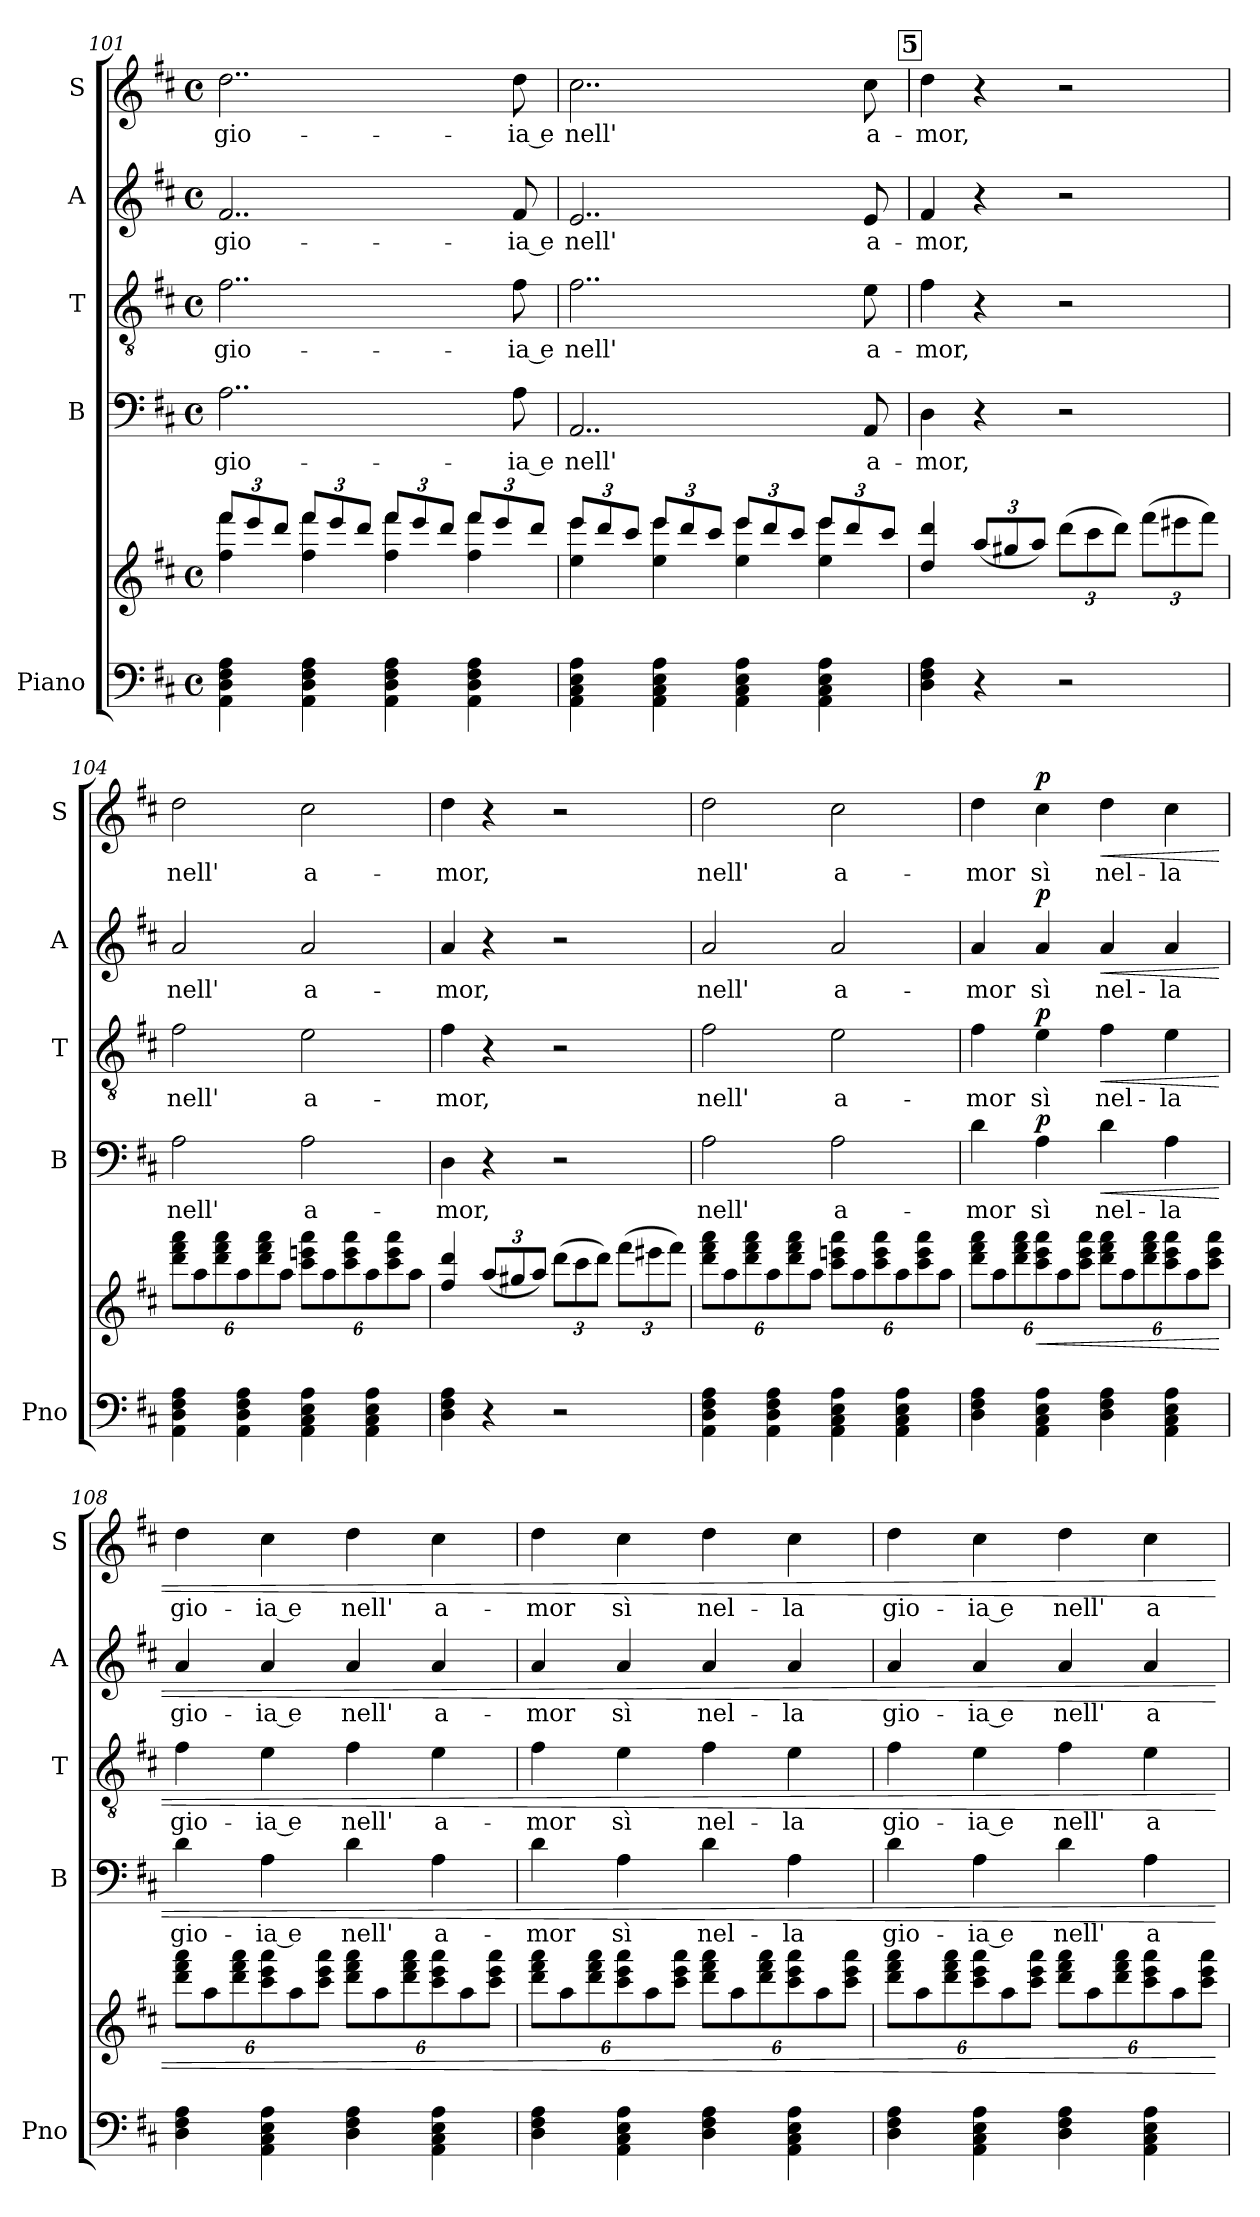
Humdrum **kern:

**kern	**kern	**dynam	**kern	**text	**dynam	**kern	**text	**dynam	**kern	**text	**dynam	**kern	**text	**dynam
*part5	*part5	*part5	*part4	*part4	*part4	*part3	*part3	*part3	*part2	*part2	*part2	*part1	*part1	*part1
*staff6	*staff5	*staff5/6	*staff4	*staff4	*staff4	*staff3	*staff3	*staff3	*staff2	*staff2	*staff2	*staff1	*staff1	*staff1
*I"Piano	*	*	*I"B	*	*	*I"T	*	*	*I"A	*	*	*I"S	*	*
*I'Pno	*	*	*I'B	*	*	*I'T	*	*	*I'A	*	*	*I'S	*	*
!!LO:LB:g=z
*clefF4	*clefG2	*	*clefF4	*	*	*clefGv2	*	*	*clefG2	*	*	*clefG2	*	*
*k[f#c#]	*k[f#c#]	*	*k[f#c#]	*	*	*k[f#c#]	*	*	*k[f#c#]	*	*	*k[f#c#]	*	*
*M4/4	*M4/4	*	*M4/4	*	*	*M4/4	*	*	*M4/4	*	*	*M4/4	*	*
*met(c)	*met(c)	*	*met(c)	*	*	*met(c)	*	*	*met(c)	*	*	*met(c)	*	*
*	*Xbrackettup	*	*	*	*	*	*	*	*	*	*	*	*	*
=101	=101	=101	=101	=101	=101	=101	=101	=101	=101	=101	=101	=101	=101	=101
*	*^	*	*	*	*	*	*	*	*	*	*	*	*	*
!	!	!	!	!	!LO:LY:b	!	!	!LO:LY:b	!	!	!LO:LY:b	!	!	!LO:LY:b	!
4AA\ 4D\ 4F#\ 4A\	12fff#/L	4ff#\ 4fff#\	.	2..A\	gio-	.	2..f#\	gio-	.	2..f#/	gio-	.	2..dd\	gio-	.
.	12eee/	.	.	.	.	.	.	.	.	.	.	.	.	.	.
.	12ddd/J	.	.	.	.	.	.	.	.	.	.	.	.	.	.
4AA\ 4D\ 4F#\ 4A\	12fff#/L	4ff#\ 4fff#\	.	.	.	.	.	.	.	.	.	.	.	.	.
.	12eee/	.	.	.	.	.	.	.	.	.	.	.	.	.	.
.	12ddd/J	.	.	.	.	.	.	.	.	.	.	.	.	.	.
4AA\ 4D\ 4F#\ 4A\	12fff#/L	4ff#\ 4fff#\	.	.	.	.	.	.	.	.	.	.	.	.	.
.	12eee/	.	.	.	.	.	.	.	.	.	.	.	.	.	.
.	12ddd/J	.	.	.	.	.	.	.	.	.	.	.	.	.	.
4AA\ 4D\ 4F#\ 4A\	12fff#/L	4ff#\ 4fff#\	.	.	.	.	.	.	.	.	.	.	.	.	.
.	12eee/	.	.	.	.	.	.	.	.	.	.	.	.	.	.
!	!	!	!	!	!LO:LY:b	!	!	!LO:LY:b	!	!	!LO:LY:b	!	!	!LO:LY:b	!
.	.	.	.	8A\	-ia e	.	8f#\	-ia e	.	8f#/	-ia e	.	8dd\	-ia e	.
.	12ddd/J	.	.	.	.	.	.	.	.	.	.	.	.	.	.
=102	=102	=102	=102	=102	=102	=102	=102	=102	=102	=102	=102	=102	=102	=102	=102
!	!	!	!	!	!LO:LY:b	!	!	!LO:LY:b	!	!	!LO:LY:b	!	!	!LO:LY:b	!
4AA\ 4C#\ 4E\ 4A\	12eee/L	4ee\ 4eee\	.	2..AA/	nell'	.	2..f#\	nell'	.	2..e/	nell'	.	2..cc#\	nell'	.
.	12ddd/	.	.	.	.	.	.	.	.	.	.	.	.	.	.
.	12ccc#/J	.	.	.	.	.	.	.	.	.	.	.	.	.	.
4AA\ 4C#\ 4E\ 4A\	12eee/L	4ee\ 4eee\	.	.	.	.	.	.	.	.	.	.	.	.	.
.	12ddd/	.	.	.	.	.	.	.	.	.	.	.	.	.	.
.	12ccc#/J	.	.	.	.	.	.	.	.	.	.	.	.	.	.
4AA\ 4C#\ 4E\ 4A\	12eee/L	4ee\ 4eee\	.	.	.	.	.	.	.	.	.	.	.	.	.
.	12ddd/	.	.	.	.	.	.	.	.	.	.	.	.	.	.
.	12ccc#/J	.	.	.	.	.	.	.	.	.	.	.	.	.	.
4AA\ 4C#\ 4E\ 4A\	12eee/L	4ee\ 4eee\	.	.	.	.	.	.	.	.	.	.	.	.	.
.	12ddd/	.	.	.	.	.	.	.	.	.	.	.	.	.	.
!	!	!	!	!	!LO:LY:b	!	!	!LO:LY:b	!	!	!LO:LY:b	!	!	!LO:LY:b	!
.	.	.	.	8AA/	a-	.	8e\	a-	.	8e/	a-	.	8cc#\	a-	.
.	12ccc#/J	.	.	.	.	.	.	.	.	.	.	.	.	.	.
*	*v	*v	*	*	*	*	*	*	*	*	*	*	*	*	*
!!LO:REH:place=s1:a:B:fs=14:t=5
=103	=103	=103	=103	=103	=103	=103	=103	=103	=103	=103	=103	=103	=103	=103
!	!	!	!	!LO:LY:b	!	!	!LO:LY:b	!	!	!LO:LY:b	!	!	!LO:LY:b	!
4D\ 4F#\ 4A\	4dd/ 4ddd/	.	4D\	-mor,	.	4f#\	-mor,	.	4f#/	-mor,	.	4dd\	-mor,	.
4r	(12aa/L	.	4r	.	.	4r	.	.	4r	.	.	4r	.	.
.	12gg#X/	.	.	.	.	.	.	.	.	.	.	.	.	.
.	12aa/J)	.	.	.	.	.	.	.	.	.	.	.	.	.
2r	(12ddd\L	.	2r	.	.	2r	.	.	2r	.	.	2r	.	.
.	12ccc#\	.	.	.	.	.	.	.	.	.	.	.	.	.
.	12ddd\J)	.	.	.	.	.	.	.	.	.	.	.	.	.
.	(12fff#\L	.	.	.	.	.	.	.	.	.	.	.	.	.
.	12eee#X\	.	.	.	.	.	.	.	.	.	.	.	.	.
.	12fff#\J)	.	.	.	.	.	.	.	.	.	.	.	.	.
=104	=104	=104	=104	=104	=104	=104	=104	=104	=104	=104	=104	=104	=104	=104
!	!	!	!	!LO:LY:b	!	!	!LO:LY:b	!	!	!LO:LY:b	!	!	!LO:LY:b	!
4AA\ 4D\ 4F#\ 4A\	12ddd\ 12fff#\ 12aaa\L	.	2A\	nell'	.	2f#\	nell'	.	2a/	nell'	.	2dd\	nell'	.
.	12aa\	.	.	.	.	.	.	.	.	.	.	.	.	.
.	12ddd\ 12fff#\ 12aaa\	.	.	.	.	.	.	.	.	.	.	.	.	.
4AA\ 4D\ 4F#\ 4A\	12aa\	.	.	.	.	.	.	.	.	.	.	.	.	.
.	12ddd\ 12fff#\ 12aaa\	.	.	.	.	.	.	.	.	.	.	.	.	.
.	12aa\J	.	.	.	.	.	.	.	.	.	.	.	.	.
!	!	!	!	!LO:LY:b	!	!	!LO:LY:b	!	!	!LO:LY:b	!	!	!LO:LY:b	!
4AA\ 4C#\ 4E\ 4A\	12ccc#\ 12eeen\ 12aaa\L	.	2A\	a-	.	2e\	a-	.	2a/	a-	.	2cc#\	a-	.
.	12aa\	.	.	.	.	.	.	.	.	.	.	.	.	.
.	12ccc#\ 12eee\ 12aaa\	.	.	.	.	.	.	.	.	.	.	.	.	.
4AA\ 4C#\ 4E\ 4A\	12aa\	.	.	.	.	.	.	.	.	.	.	.	.	.
.	12ccc#\ 12eee\ 12aaa\	.	.	.	.	.	.	.	.	.	.	.	.	.
.	12aa\J	.	.	.	.	.	.	.	.	.	.	.	.	.
!!LO:PB:g=z
=105	=105	=105	=105	=105	=105	=105	=105	=105	=105	=105	=105	=105	=105	=105
!	!	!	!	!LO:LY:b	!	!	!LO:LY:b	!	!	!LO:LY:b	!	!	!LO:LY:b	!
4D\ 4F#\ 4A\	4ff#/ 4ddd/	.	4D\	-mor,	.	4f#\	-mor,	.	4a/	-mor,	.	4dd\	-mor,	.
4r	(12aa/L	.	4r	.	.	4r	.	.	4r	.	.	4r	.	.
.	12gg#X/	.	.	.	.	.	.	.	.	.	.	.	.	.
.	12aa/J)	.	.	.	.	.	.	.	.	.	.	.	.	.
2r	(12ddd\L	.	2r	.	.	2r	.	.	2r	.	.	2r	.	.
.	12ccc#\	.	.	.	.	.	.	.	.	.	.	.	.	.
.	12ddd\J)	.	.	.	.	.	.	.	.	.	.	.	.	.
.	(12fff#\L	.	.	.	.	.	.	.	.	.	.	.	.	.
.	12eee#X\	.	.	.	.	.	.	.	.	.	.	.	.	.
.	12fff#\J)	.	.	.	.	.	.	.	.	.	.	.	.	.
=106	=106	=106	=106	=106	=106	=106	=106	=106	=106	=106	=106	=106	=106	=106
!	!	!	!	!LO:LY:b	!	!	!LO:LY:b	!	!	!LO:LY:b	!	!	!LO:LY:b	!
4AA\ 4D\ 4F#\ 4A\	12ddd\ 12fff#\ 12aaa\L	.	2A\	nell'	.	2f#\	nell'	.	2a/	nell'	.	2dd\	nell'	.
.	12aa\	.	.	.	.	.	.	.	.	.	.	.	.	.
.	12ddd\ 12fff#\ 12aaa\	.	.	.	.	.	.	.	.	.	.	.	.	.
4AA\ 4D\ 4F#\ 4A\	12aa\	.	.	.	.	.	.	.	.	.	.	.	.	.
.	12ddd\ 12fff#\ 12aaa\	.	.	.	.	.	.	.	.	.	.	.	.	.
.	12aa\J	.	.	.	.	.	.	.	.	.	.	.	.	.
!	!	!	!	!LO:LY:b	!	!	!LO:LY:b	!	!	!LO:LY:b	!	!	!LO:LY:b	!
4AA\ 4C#\ 4E\ 4A\	12ccc#\ 12eeen\ 12aaa\L	.	2A\	a-	.	2e\	a-	.	2a/	a-	.	2cc#\	a-	.
.	12aa\	.	.	.	.	.	.	.	.	.	.	.	.	.
.	12ccc#\ 12eee\ 12aaa\	.	.	.	.	.	.	.	.	.	.	.	.	.
4AA\ 4C#\ 4E\ 4A\	12aa\	.	.	.	.	.	.	.	.	.	.	.	.	.
.	12ccc#\ 12eee\ 12aaa\	.	.	.	.	.	.	.	.	.	.	.	.	.
.	12aa\J	.	.	.	.	.	.	.	.	.	.	.	.	.
=107	=107	=107	=107	=107	=107	=107	=107	=107	=107	=107	=107	=107	=107	=107
!	!	!LO:DY:b=2	!	!LO:LY:b	!	!	!LO:LY:b	!	!	!LO:LY:b	!	!	!LO:LY:b	!
!	!	!LO:DY:n=1:b	!	!	!	!	!	!	!	!	!	!	!	!
4D\ 4F#\ 4A\	12ddd\ 12fff#\ 12aaa\L	mp mp	4d\	-mor	.	4f#\	-mor	.	4a/	-mor	.	4dd\	-mor	.
.	12aa\	.	.	.	.	.	.	.	.	.	.	.	.	.
.	12ddd\ 12fff#\ 12aaa\	.	.	.	.	.	.	.	.	.	.	.	.	.
!	!	!LO:HP:b	!	!LO:LY:b	!LO:DY:a	!	!LO:LY:b	!LO:DY:a	!	!LO:LY:b	!LO:DY:a	!	!LO:LY:b	!LO:DY:a
4AA\ 4C#\ 4E\ 4A\	12ccc#\ 12eee\ 12aaa\	<	4A\	sì	p	4e\	sì	p	4a/	sì	p	4cc#\	sì	p
.	12aa\	.	.	.	.	.	.	.	.	.	.	.	.	.
.	12ccc#\ 12eee\ 12aaa\J	.	.	.	.	.	.	.	.	.	.	.	.	.
!	!	!	!	!LO:LY:b	!LO:HP:b	!	!LO:LY:b	!LO:HP:b	!	!LO:LY:b	!LO:HP:b	!	!LO:LY:b	!LO:HP:b
4D\ 4F#\ 4A\	12ddd\ 12fff#\ 12aaa\L	.	4d\	nel-	<	4f#\	nel-	<	4a/	nel-	<	4dd\	nel-	<
.	12aa\	.	.	.	.	.	.	.	.	.	.	.	.	.
.	12ddd\ 12fff#\ 12aaa\	.	.	.	.	.	.	.	.	.	.	.	.	.
!	!	!	!	!LO:LY:b	!	!	!LO:LY:b	!	!	!LO:LY:b	!	!	!LO:LY:b	!
4AA\ 4C#\ 4E\ 4A\	12ccc#\ 12eee\ 12aaa\	.	4A\	-la	.	4e\	-la	.	4a/	-la	.	4cc#\	-la	.
.	12aa\	.	.	.	.	.	.	.	.	.	.	.	.	.
.	12ccc#\ 12eee\ 12aaa\J	.	.	.	.	.	.	.	.	.	.	.	.	.
=108	=108	=108	=108	=108	=108	=108	=108	=108	=108	=108	=108	=108	=108	=108
!	!	!	!	!LO:LY:b	!	!	!LO:LY:b	!	!	!LO:LY:b	!	!	!LO:LY:b	!
4D\ 4F#\ 4A\	12ddd\ 12fff#\ 12aaa\L	.	4d\	gio-	.	4f#\	gio-	.	4a/	gio-	.	4dd\	gio-	.
.	12aa\	.	.	.	.	.	.	.	.	.	.	.	.	.
.	12ddd\ 12fff#\ 12aaa\	.	.	.	.	.	.	.	.	.	.	.	.	.
!	!	!	!	!LO:LY:b	!	!	!LO:LY:b	!	!	!LO:LY:b	!	!	!LO:LY:b	!
4AA\ 4C#\ 4E\ 4A\	12ccc#\ 12eee\ 12aaa\	.	4A\	-ia e	.	4e\	-ia e	.	4a/	-ia e	.	4cc#\	-ia e	.
.	12aa\	.	.	.	.	.	.	.	.	.	.	.	.	.
.	12ccc#\ 12eee\ 12aaa\J	.	.	.	.	.	.	.	.	.	.	.	.	.
!	!	!	!	!LO:LY:b	!	!	!LO:LY:b	!	!	!LO:LY:b	!	!	!LO:LY:b	!
4D\ 4F#\ 4A\	12ddd\ 12fff#\ 12aaa\L	.	4d\	nell'	.	4f#\	nell'	.	4a/	nell'	.	4dd\	nell'	.
.	12aa\	.	.	.	.	.	.	.	.	.	.	.	.	.
.	12ddd\ 12fff#\ 12aaa\	.	.	.	.	.	.	.	.	.	.	.	.	.
!	!	!	!	!LO:LY:b	!	!	!LO:LY:b	!	!	!LO:LY:b	!	!	!LO:LY:b	!
4AA\ 4C#\ 4E\ 4A\	12ccc#\ 12eee\ 12aaa\	.	4A\	a-	.	4e\	a-	.	4a/	a-	.	4cc#\	a-	.
.	12aa\	.	.	.	.	.	.	.	.	.	.	.	.	.
.	12ccc#\ 12eee\ 12aaa\J	.	.	.	.	.	.	.	.	.	.	.	.	.
!!LO:LB:g=z
=109	=109	=109	=109	=109	=109	=109	=109	=109	=109	=109	=109	=109	=109	=109
!	!	!	!	!LO:LY:b	!	!	!LO:LY:b	!	!	!LO:LY:b	!	!	!LO:LY:b	!
4D\ 4F#\ 4A\	12ddd\ 12fff#\ 12aaa\L	.	4d\	-mor	.	4f#\	-mor	.	4a/	-mor	.	4dd\	-mor	.
.	12aa\	.	.	.	.	.	.	.	.	.	.	.	.	.
.	12ddd\ 12fff#\ 12aaa\	.	.	.	.	.	.	.	.	.	.	.	.	.
!	!	!	!	!LO:LY:b	!	!	!LO:LY:b	!	!	!LO:LY:b	!	!	!LO:LY:b	!
4AA\ 4C#\ 4E\ 4A\	12ccc#\ 12eee\ 12aaa\	.	4A\	sì	.	4e\	sì	.	4a/	sì	.	4cc#\	sì	.
.	12aa\	.	.	.	.	.	.	.	.	.	.	.	.	.
.	12ccc#\ 12eee\ 12aaa\J	.	.	.	.	.	.	.	.	.	.	.	.	.
!	!	!	!	!LO:LY:b	!	!	!LO:LY:b	!	!	!LO:LY:b	!	!	!LO:LY:b	!
4D\ 4F#\ 4A\	12ddd\ 12fff#\ 12aaa\L	.	4d\	nel-	.	4f#\	nel-	.	4a/	nel-	.	4dd\	nel-	.
.	12aa\	.	.	.	.	.	.	.	.	.	.	.	.	.
.	12ddd\ 12fff#\ 12aaa\	.	.	.	.	.	.	.	.	.	.	.	.	.
!	!	!	!	!LO:LY:b	!	!	!LO:LY:b	!	!	!LO:LY:b	!	!	!LO:LY:b	!
4AA\ 4C#\ 4E\ 4A\	12ccc#\ 12eee\ 12aaa\	.	4A\	-la	.	4e\	-la	.	4a/	-la	.	4cc#\	-la	.
.	12aa\	.	.	.	.	.	.	.	.	.	.	.	.	.
.	12ccc#\ 12eee\ 12aaa\J	.	.	.	.	.	.	.	.	.	.	.	.	.
=110	=110	=110	=110	=110	=110	=110	=110	=110	=110	=110	=110	=110	=110	=110
!	!	!	!	!LO:LY:b	!	!	!LO:LY:b	!	!	!LO:LY:b	!	!	!LO:LY:b	!
4D\ 4F#\ 4A\	12ddd\ 12fff#\ 12aaa\L	.	4d\	gio-	.	4f#\	gio-	.	4a/	gio-	.	4dd\	gio-	.
.	12aa\	.	.	.	.	.	.	.	.	.	.	.	.	.
.	12ddd\ 12fff#\ 12aaa\	.	.	.	.	.	.	.	.	.	.	.	.	.
!	!	!	!	!LO:LY:b	!	!	!LO:LY:b	!	!	!LO:LY:b	!	!	!LO:LY:b	!
4AA\ 4C#\ 4E\ 4A\	12ccc#\ 12eee\ 12aaa\	.	4A\	-ia e	.	4e\	-ia e	.	4a/	-ia e	.	4cc#\	-ia e	.
.	12aa\	.	.	.	.	.	.	.	.	.	.	.	.	.
.	12ccc#\ 12eee\ 12aaa\J	.	.	.	.	.	.	.	.	.	.	.	.	.
!	!	!	!	!LO:LY:b	!	!	!LO:LY:b	!	!	!LO:LY:b	!	!	!LO:LY:b	!
4D\ 4F#\ 4A\	12ddd\ 12fff#\ 12aaa\L	.	4d\	nell'	.	4f#\	nell'	.	4a/	nell'	.	4dd\	nell'	.
.	12aa\	.	.	.	.	.	.	.	.	.	.	.	.	.
.	12ddd\ 12fff#\ 12aaa\	.	.	.	.	.	.	.	.	.	.	.	.	.
!	!	!	!	!LO:LY:b	!	!	!LO:LY:b	!	!	!LO:LY:b	!	!	!LO:LY:b	!
4AA\ 4C#\ 4E\ 4A\	12ccc#\ 12eee\ 12aaa\	.	4A\	a-	.	4e\	a-	.	4a/	a-	.	4cc#\	a-	.
.	12aa\	.	.	.	.	.	.	.	.	.	.	.	.	.
.	12ccc#\ 12eee\ 12aaa\J	.	.	.	.	.	.	.	.	.	.	.	.	.
.	.	[	.	.	[	.	.	[	.	.	[	.	.	[
=	=	=	=	=	=	=	=	=	=	=	=	=	=	=
*-	*-	*-	*-	*-	*-	*-	*-	*-	*-	*-	*-	*-	*-	*-
